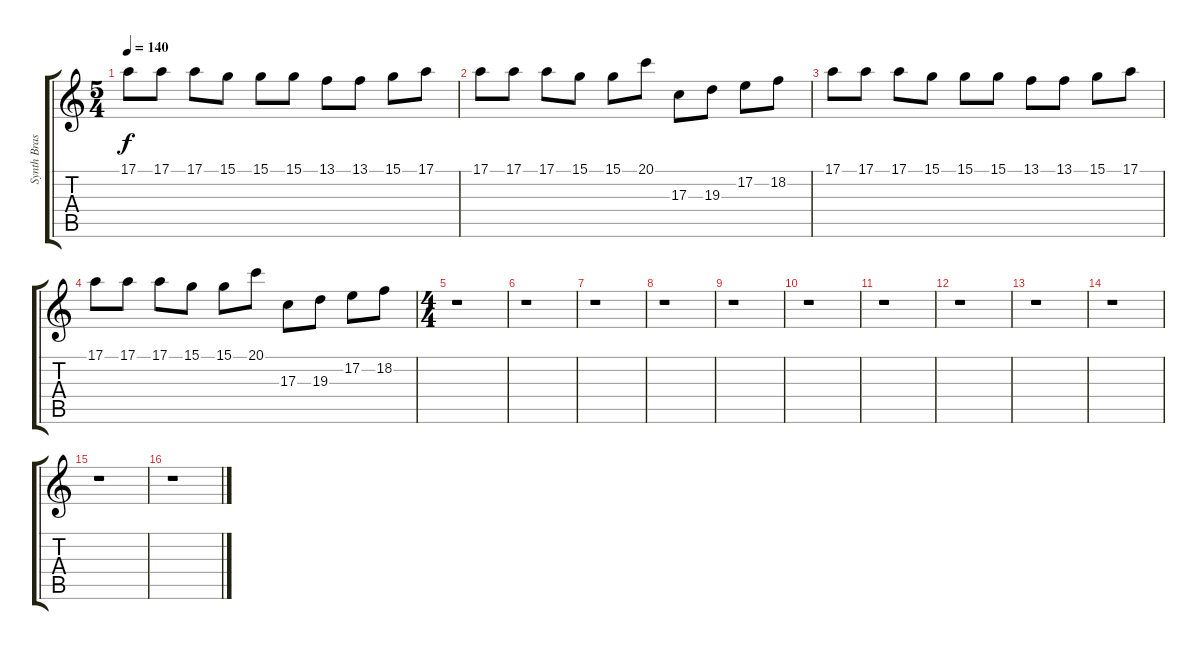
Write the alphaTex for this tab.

\track ("Synth Brass" "Synth Bras") {instrument synthbrass1}
\staff {score tabs}
\tuning (E4 B3 G3 D3 A2 E2) {hide}
\ts (5 4)
\tempo 140
\clef g2
\ks c
17.1.8{dy f} 17.1.8 17.1.8 15.1.8 15.1.8 15.1.8 13.1.8 13.1.8 15.1.8 17.1.8 |
17.1.8 17.1.8 17.1.8 15.1.8 15.1.8 20.1.8 17.3.8 19.3.8 17.2.8 18.2.8 |
17.1.8 17.1.8 17.1.8 15.1.8 15.1.8 15.1.8 13.1.8 13.1.8 15.1.8 17.1.8 |
17.1.8 17.1.8 17.1.8 15.1.8 15.1.8 20.1.8 17.3.8 19.3.8 17.2.8 18.2.8 |
\ts (4 4)
r.1 |
r.1 |
r.1 |
r.1 |
r.1 |
r.1 |
r.1 |
r.1 |
r.1 |
r.1 |
r.1 |
r.1
